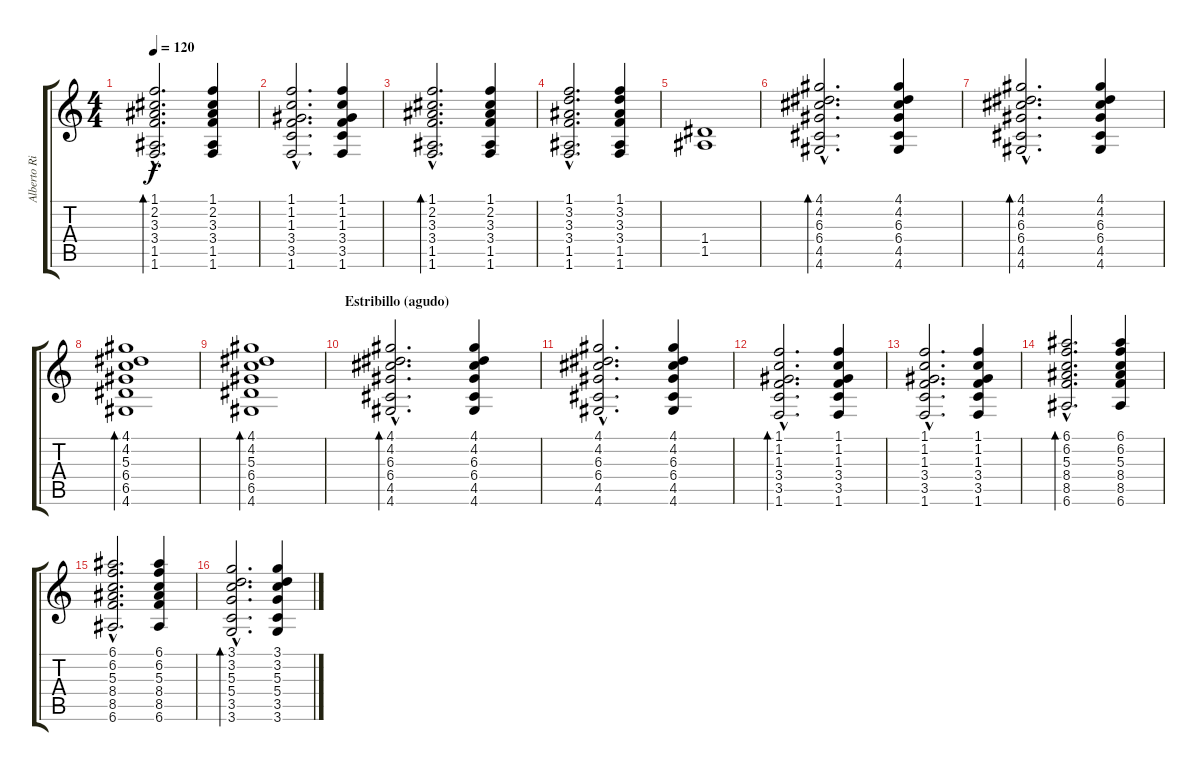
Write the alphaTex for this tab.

\track ("Alberto Rionda (Guitarra de Arreglos)" "Alberto Ri") {instrument acousticguitarnylon}
\staff {score tabs}
\tuning (E4 B3 G3 D3 A2 E2) {hide}
\ts (4 4)
\tempo 120
\clef g2
\ks c
(1.1{hac} 2.2{hac} 3.3{hac} 3.4{hac} 1.5{hac} 1.6{hac}).2{d bd 60 dy f} (1.1 2.2 3.3 3.4 1.5 1.6).4 |
(1.1{hac} 1.2{hac} 1.3{hac} 3.4{hac} 3.5{hac} 1.6{hac}).2{d} (1.1 1.2 1.3 3.4 3.5 1.6).4 |
(1.1{hac} 2.2{hac} 3.3{hac} 3.4{hac} 1.5{hac} 1.6{hac}).2{d bd 60} (1.1 2.2 3.3 3.4 1.5 1.6).4 |
(1.1{hac} 3.2{hac} 3.3{hac} 3.4{hac} 1.5{hac} 1.6{hac}).2{d} (1.1 3.2 3.3 3.4 1.5 1.6).4 |
(1.4 1.5).1 |
(4.1{hac} 4.2{hac} 6.3{hac} 6.4{hac} 4.5{hac} 4.6{hac}).2{d bd 60} (4.1 4.2 6.3 6.4 4.5 4.6).4 |
(4.1{hac} 4.2{hac} 6.3{hac} 6.4{hac} 4.5{hac} 4.6{hac}).2{d bd 60} (4.1 4.2 6.3 6.4 4.5 4.6).4 |
(4.1 4.2 5.3 6.4 6.5 4.6).1{bd 120} |
(4.1 4.2 5.3 6.4 6.5 4.6).1{bd 120} |
\section ("" "Estribillo (agudo)")
(4.1{hac} 4.2{hac} 6.3{hac} 6.4{hac} 4.5{hac} 4.6{hac}).2{d bd 60 volume 9} (4.1 4.2 6.3 6.4 4.5 4.6).4 |
(4.1{hac} 4.2{hac} 6.3{hac} 6.4{hac} 4.5{hac} 4.6{hac}).2{d} (4.1 4.2 6.3 6.4 4.5 4.6).4 |
(1.1{hac} 1.2{hac} 1.3{hac} 3.4{hac} 3.5{hac} 1.6{hac}).2{d bd 60} (1.1 1.2 1.3 3.4 3.5 1.6).4 |
(1.1{hac} 1.2{hac} 1.3{hac} 3.4{hac} 3.5{hac} 1.6{hac}).2{d} (1.1 1.2 1.3 3.4 3.5 1.6).4 |
(6.1{hac} 6.2{hac} 5.3{hac} 8.4{hac} 8.5{hac} 6.6{hac}).2{d bd 60} (6.1 6.2 5.3 8.4 8.5 6.6).4 |
(6.1{hac} 6.2{hac} 5.3{hac} 8.4{hac} 8.5{hac} 6.6{hac}).2{d} (6.1 6.2 5.3 8.4 8.5 6.6).4 |
(3.1{hac} 3.2{hac} 5.3{hac} 5.4{hac} 3.5{hac} 3.6{hac}).2{d bd 60} (3.1 3.2 5.3 5.4 3.5 3.6).4
